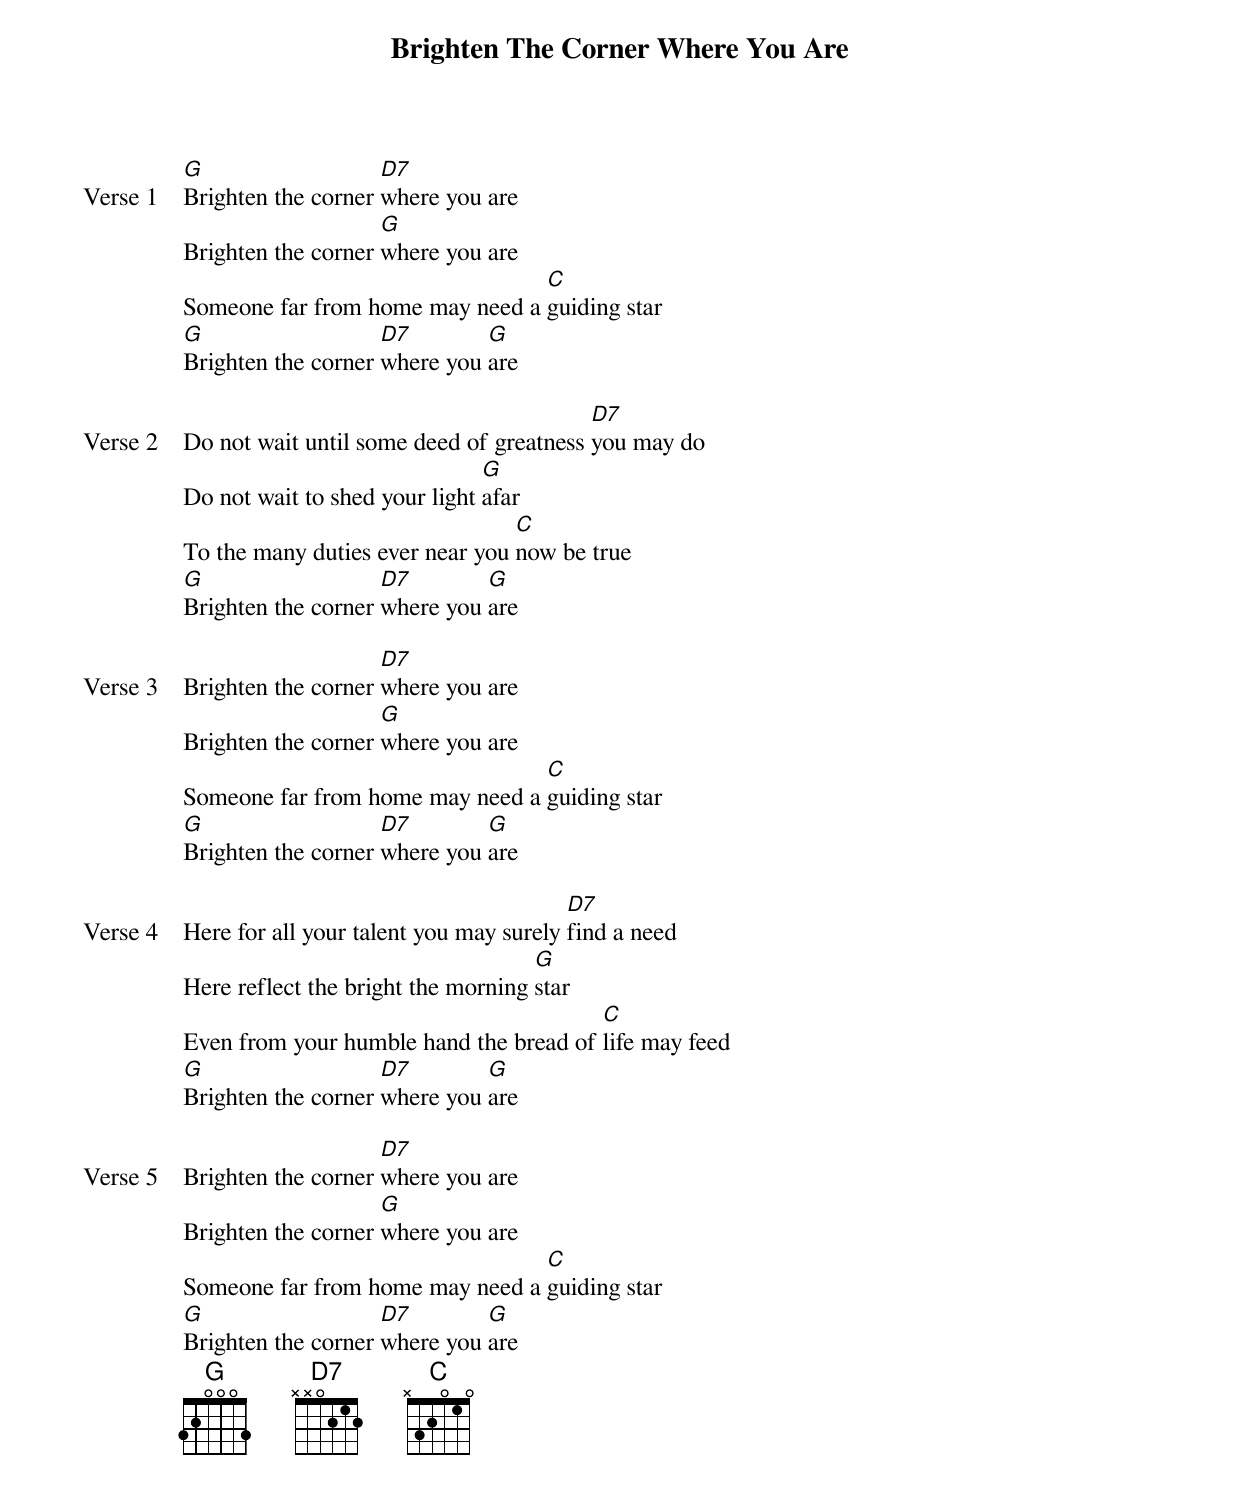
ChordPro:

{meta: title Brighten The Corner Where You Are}
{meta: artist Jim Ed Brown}
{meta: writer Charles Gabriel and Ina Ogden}

{start_of_verse: Verse 1}
[G]Brighten the corner [D7]where you are
Brighten the corner [G]where you are
Someone far from home may need a [C]guiding star
[G]Brighten the corner [D7]where you [G]are
{end_of_verse}

{start_of_verse: Verse 2}
Do not wait until some deed of greatness [D7]you may do
Do not wait to shed your light [G]afar
To the many duties ever near you [C]now be true
[G]Brighten the corner [D7]where you [G]are
{end_of_verse}

{start_of_verse: Verse 3}
Brighten the corner [D7]where you are
Brighten the corner [G]where you are
Someone far from home may need a [C]guiding star
[G]Brighten the corner [D7]where you [G]are
{end_of_verse}

{start_of_verse: Verse 4}
Here for all your talent you may surely [D7]find a need
Here reflect the bright the morning [G]star
Even from your humble hand the bread of [C]life may feed
[G]Brighten the corner [D7]where you [G]are
{end_of_verse}

{start_of_verse: Verse 5}
Brighten the corner [D7]where you are
Brighten the corner [G]where you are
Someone far from home may need a [C]guiding star
[G]Brighten the corner [D7]where you [G]are
{end_of_verse}
